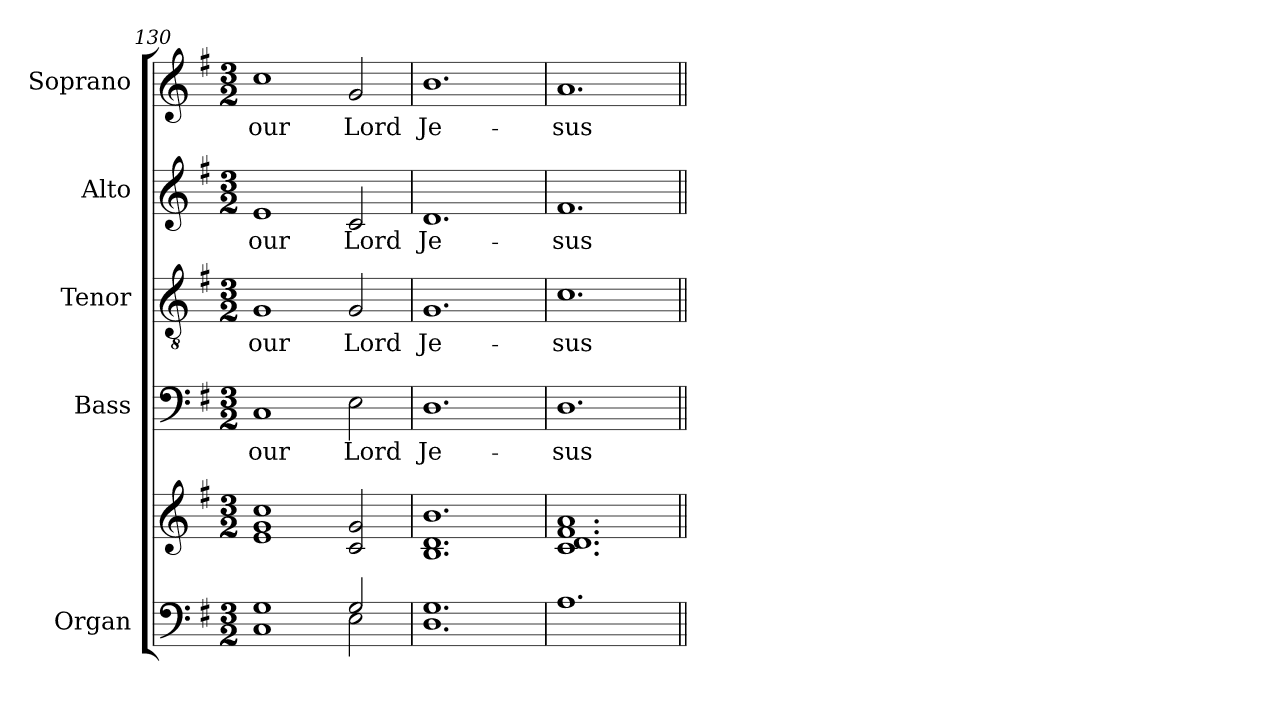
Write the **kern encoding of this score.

**kern	**kern	**kern	**text	**kern	**text	**kern	**text	**kern	**text
*part5	*part5	*part4	*part4	*part3	*part3	*part2	*part2	*part1	*part1
*staff6	*staff5	*staff4	*staff4	*staff3	*staff3	*staff2	*staff2	*staff1	*staff1
*I"Organ	*	*I"Bass	*	*I"Tenor	*	*I"Alto	*	*I"Soprano	*
*	*	*I'B	*	*I'T	*	*I'A	*	*I'S	*
*clefF4	*clefG2	*clefF4	*	*clefGv2	*	*clefG2	*	*clefG2	*
*k[f#]	*k[f#]	*k[f#]	*	*k[f#]	*	*k[f#]	*	*k[f#]	*
*G:	*G:	*G:	*	*G:	*	*G:	*	*G:	*
*M3/2	*M3/2	*M3/2	*	*M3/2	*	*M3/2	*	*M3/2	*
=130	=130	=130	=130	=130	=130	=130	=130	=130	=130
*^	*^	*	*	*	*	*	*	*	*
!	!	!	!LO:N:vis=1	!	!LO:LY:b	!	!LO:LY:b	!	!LO:LY:b	!	!LO:LY:b
1G/	1C\	1e/ 1g/ 1cc/	1.ryy	1C	our	1G	our	1e	our	1cc	our
!	!	!	!	!	!LO:LY:b	!	!LO:LY:b	!	!LO:LY:b	!	!LO:LY:b
2G/	2E\	2c/ 2g/	.	2E	Lord	2G	Lord	2c	Lord	2g	Lord
=131	=131	=131	=131	=131	=131	=131	=131	=131	=131	=131	=131
!	!	!	!LO:N:vis=1	!	!LO:LY:b	!	!LO:LY:b	!	!LO:LY:b	!	!LO:LY:b
1.G/	1.D\	1.B/ 1.d/ 1.b/	1.ryy	1.D	Je-	1.G	Je-	1.d	Je-	1.b	Je-
=132	=132	=132	=132	=132	=132	=132	=132	=132	=132	=132	=132
!	!LO:N:vis=1	!	!LO:N:vis=1	!	!LO:LY:b	!	!LO:LY:b	!	!LO:LY:b	!	!LO:LY:b
1.A/	1.ryy	1.c/ 1.d/ 1.f#/ 1.a/	1.ryy	1.D	-sus	1.c	-sus	1.f#	-sus	1.a	-sus
*v	*v	*	*	*	*	*	*	*	*	*	*
*	*v	*v	*	*	*	*	*	*	*	*
=||	=||	=||	=||	=||	=||	=||	=||	=||	=||
*-	*-	*-	*-	*-	*-	*-	*-	*-	*-
